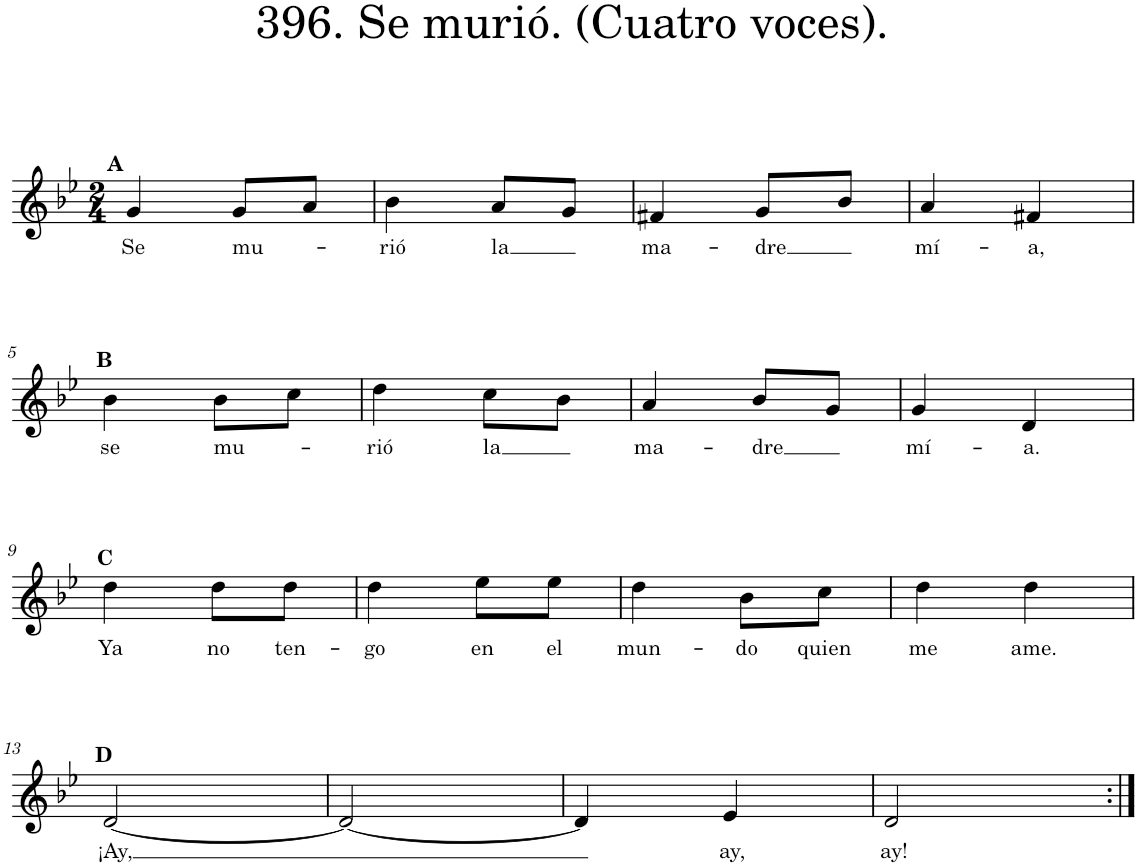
**kern	**text
*part1	*part1
*staff1	*staff1
*I"Piano	*
*I'Pno.	*
*clefG2	*
*k[b-e-]	*
*M2/4	*
=1	=1
!LO:TX:a:B:t=A	!
!	!LO:LY:b
4g/	Se
!	!LO:LY:b
8g/L	mu-
8a/J	.
=2	=2
!	!LO:LY:b
4b-\	-rió
!	!LO:LY:b
8a/L	la
8g/J	.
=3	=3
!	!LO:LY:b
4f#X/	ma-
!	!LO:LY:b
8g/L	-dre
8b-/J	.
=4	=4
!	!LO:LY:b
4a/	mí-
!	!LO:LY:b
4f#X/	-a,
!!LO:LB:g=z
=5	=5
!LO:TX:a:B:t=B	!
!	!LO:LY:b
4b-\	se
!	!LO:LY:b
8b-\L	mu-
8cc\J	.
=6	=6
!	!LO:LY:b
4dd\	-rió
!	!LO:LY:b
8cc\L	la
8b-\J	.
=7	=7
!	!LO:LY:b
4a/	ma-
!	!LO:LY:b
8b-/L	-dre
8g/J	.
=8	=8
!	!LO:LY:b
4g/	mí-
!	!LO:LY:b
4d/	-a.
!!LO:LB:g=z
=9	=9
!LO:TX:a:B:t=C	!
!	!LO:LY:b
4dd\	Ya
!	!LO:LY:b
8dd\L	no
!	!LO:LY:b
8dd\J	ten-
=10	=10
!	!LO:LY:b
4dd\	-go
!	!LO:LY:b
8ee-\L	en
!	!LO:LY:b
8ee-\J	el
=11	=11
!	!LO:LY:b
4dd\	mun-
!	!LO:LY:b
8b-\L	-do
!	!LO:LY:b
8cc\J	quien
=12	=12
!	!LO:LY:b
4dd\	me
!	!LO:LY:b
4dd\	ame.
!!LO:LB:g=z
=13	=13
!LO:TX:a:B:t=D	!
!	!LO:LY:b
[2d/	¡Ay,
=14	=14
2d/_	.
=15	=15
4d/]	.
!	!LO:LY:b
4e-/	ay,
=16	=16
!	!LO:LY:b
2d/	ay!
=:|!	=:|!
*-	*-
